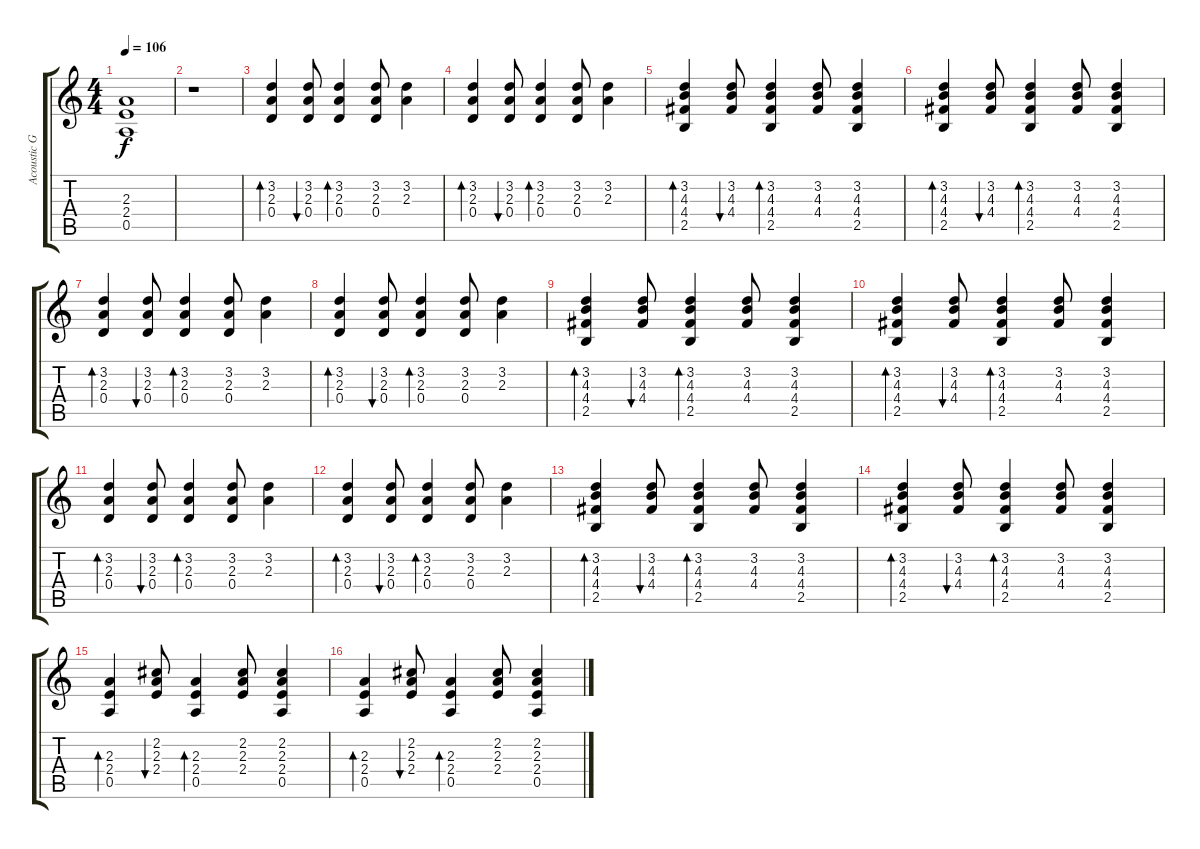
\track ("Acoustic Guitar" "Acoustic G") {instrument acousticguitarsteel}
\staff {score tabs}
\tuning (E4 B3 G3 D3 A2 E2) {hide}
\ts (4 4)
\tempo 106
\clef g2
\ks c
(2.3 2.4 0.5).1{dy f} |
r.1 |
(3.2 2.3 0.4).4{bd 60} (3.2 2.3 0.4).8{bu 60} (3.2 2.3 0.4).4{bd 60} (3.2 2.3 0.4).8 (3.2 2.3).4 |
(3.2 2.3 0.4).4{bd 60} (3.2 2.3 0.4).8{bu 60} (3.2 2.3 0.4).4{bd 60} (3.2 2.3 0.4).8 (3.2 2.3).4 |
(3.2 4.3 4.4 2.5).4{bd 60} (3.2 4.3 4.4).8{bu 60} (3.2 4.3 4.4 2.5).4{bd 60} (3.2 4.3 4.4).8 (3.2 4.3 4.4 2.5).4 |
(3.2 4.3 4.4 2.5).4{bd 60} (3.2 4.3 4.4).8{bu 60} (3.2 4.3 4.4 2.5).4{bd 60} (3.2 4.3 4.4).8 (3.2 4.3 4.4 2.5).4 |
(3.2 2.3 0.4).4{bd 60} (3.2 2.3 0.4).8{bu 60} (3.2 2.3 0.4).4{bd 60} (3.2 2.3 0.4).8 (3.2 2.3).4 |
(3.2 2.3 0.4).4{bd 60} (3.2 2.3 0.4).8{bu 60} (3.2 2.3 0.4).4{bd 60} (3.2 2.3 0.4).8 (3.2 2.3).4 |
(3.2 4.3 4.4 2.5).4{bd 60} (3.2 4.3 4.4).8{bu 60} (3.2 4.3 4.4 2.5).4{bd 60} (3.2 4.3 4.4).8 (3.2 4.3 4.4 2.5).4 |
(3.2 4.3 4.4 2.5).4{bd 60} (3.2 4.3 4.4).8{bu 60} (3.2 4.3 4.4 2.5).4{bd 60} (3.2 4.3 4.4).8 (3.2 4.3 4.4 2.5).4 |
(3.2 2.3 0.4).4{bd 60} (3.2 2.3 0.4).8{bu 60} (3.2 2.3 0.4).4{bd 60} (3.2 2.3 0.4).8 (3.2 2.3).4 |
(3.2 2.3 0.4).4{bd 60} (3.2 2.3 0.4).8{bu 60} (3.2 2.3 0.4).4{bd 60} (3.2 2.3 0.4).8 (3.2 2.3).4 |
(3.2 4.3 4.4 2.5).4{bd 60} (3.2 4.3 4.4).8{bu 60} (3.2 4.3 4.4 2.5).4{bd 60} (3.2 4.3 4.4).8 (3.2 4.3 4.4 2.5).4 |
(3.2 4.3 4.4 2.5).4{bd 60} (3.2 4.3 4.4).8{bu 60} (3.2 4.3 4.4 2.5).4{bd 60} (3.2 4.3 4.4).8 (3.2 4.3 4.4 2.5).4 |
(2.3 2.4 0.5).4{bd 60} (2.2 2.3 2.4).8{bu 60} (2.3 2.4 0.5).4{bd 60} (2.2 2.3 2.4).8 (2.2 2.3 2.4 0.5).4 |
(2.3 2.4 0.5).4{bd 60} (2.2 2.3 2.4).8{bu 60} (2.3 2.4 0.5).4{bd 60} (2.2 2.3 2.4).8 (2.2 2.3 2.4 0.5).4
